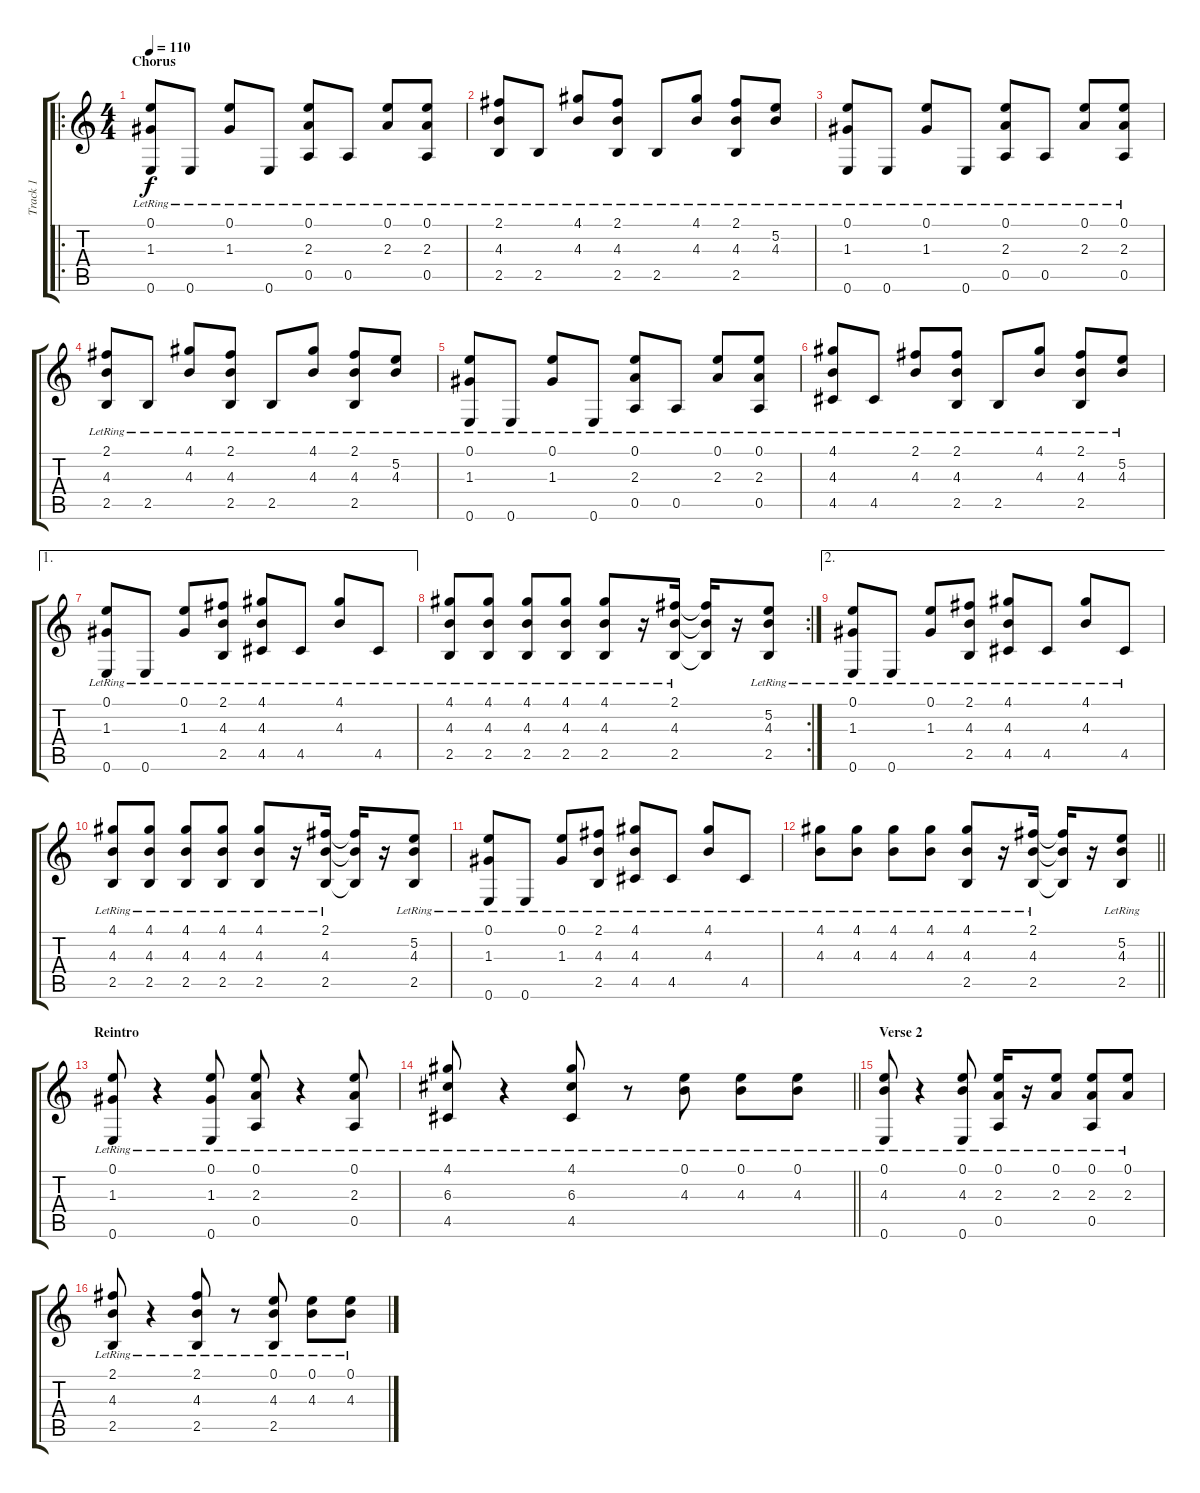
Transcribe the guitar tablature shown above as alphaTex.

\track ("Track 1" "Track 1") {instrument acousticguitarnylon}
\staff {score tabs}
\tuning (E4 B3 G3 D3 A2 E2) {hide}
\ro
\ts (4 4)
\section ("" "Chorus")
\tempo 110
\clef g2
\ks c
(0.1{lr} 1.3{lr} 0.6{lr}).8{dy f} 0.6{lr}.8 (0.1{lr} 1.3{lr}).8 0.6{lr}.8 (0.1{lr} 2.3{lr} 0.5{lr}).8 0.5{lr}.8 (0.1{lr} 2.3{lr}).8 (0.1{lr} 2.3{lr} 0.5{lr}).8 |
(2.1{lr} 4.3{lr} 2.5{lr}).8 2.5{lr}.8 (4.1{lr} 4.3{lr}).8 (2.1{lr} 4.3{lr} 2.5{lr}).8 2.5{lr}.8 (4.1{lr} 4.3{lr}).8 (2.1{lr} 4.3{lr} 2.5{lr}).8 (5.2{lr} 4.3{lr}).8 |
(0.1{lr} 1.3{lr} 0.6{lr}).8 0.6{lr}.8 (0.1{lr} 1.3{lr}).8 0.6{lr}.8 (0.1{lr} 2.3{lr} 0.5{lr}).8 0.5{lr}.8 (0.1{lr} 2.3{lr}).8 (0.1{lr} 2.3{lr} 0.5{lr}).8 |
(2.1{lr} 4.3{lr} 2.5{lr}).8 2.5{lr}.8 (4.1{lr} 4.3{lr}).8 (2.1{lr} 4.3{lr} 2.5{lr}).8 2.5{lr}.8 (4.1{lr} 4.3{lr}).8 (2.1{lr} 4.3{lr} 2.5{lr}).8 (5.2{lr} 4.3{lr}).8 |
(0.1{lr} 1.3{lr} 0.6{lr}).8 0.6{lr}.8 (0.1{lr} 1.3{lr}).8 0.6{lr}.8 (0.1{lr} 2.3{lr} 0.5{lr}).8 0.5{lr}.8 (0.1{lr} 2.3{lr}).8 (0.1{lr} 2.3{lr} 0.5{lr}).8 |
(4.1{lr} 4.3{lr} 4.5{lr}).8 4.5{lr}.8 (2.1{lr} 4.3{lr}).8 (2.1{lr} 4.3{lr} 2.5{lr}).8 2.5{lr}.8 (4.1{lr} 4.3{lr}).8 (2.1{lr} 4.3{lr} 2.5{lr}).8 (5.2{lr} 4.3{lr}).8 |
\ae 1
(0.1{lr} 1.3{lr} 0.6{lr}).8 0.6{lr}.8 (0.1{lr} 1.3{lr}).8 (2.1{lr} 4.3{lr} 2.5{lr}).8 (4.1{lr} 4.3{lr} 4.5{lr}).8 4.5{lr}.8 (4.1{lr} 4.3{lr}).8 4.5{lr}.8 |
\rc 2
(4.1{lr} 4.3{lr} 2.5{lr}).8 (4.1{lr} 4.3{lr} 2.5{lr}).8 (4.1{lr} 4.3{lr} 2.5{lr}).8 (4.1{lr} 4.3{lr} 2.5{lr}).8 (4.1{lr} 4.3{lr} 2.5{lr}).8 r.16 (2.1{lr} 4.3{lr} 2.5{lr}).16 (2.1{t} 4.3{t} 2.5{t}).16 r.16 (5.2{lr} 4.3{lr} 2.5{lr}).8 |
\ae 2
(0.1{lr} 1.3{lr} 0.6{lr}).8 0.6{lr}.8 (0.1{lr} 1.3{lr}).8 (2.1{lr} 4.3{lr} 2.5{lr}).8 (4.1{lr} 4.3{lr} 4.5{lr}).8 4.5{lr}.8 (4.1{lr} 4.3{lr}).8 4.5{lr}.8 |
(4.1{lr} 4.3{lr} 2.5{lr}).8 (4.1{lr} 4.3{lr} 2.5{lr}).8 (4.1{lr} 4.3{lr} 2.5{lr}).8 (4.1{lr} 4.3{lr} 2.5{lr}).8 (4.1{lr} 4.3{lr} 2.5{lr}).8 r.16 (2.1{lr} 4.3{lr} 2.5{lr}).16 (2.1{t} 4.3{t} 2.5{t}).16 r.16 (5.2{lr} 4.3{lr} 2.5{lr}).8 |
(0.1{lr} 1.3{lr} 0.6{lr}).8 0.6{lr}.8 (0.1{lr} 1.3{lr}).8 (2.1{lr} 4.3{lr} 2.5{lr}).8 (4.1{lr} 4.3{lr} 4.5{lr}).8 4.5{lr}.8 (4.1{lr} 4.3{lr}).8 4.5{lr}.8 |
\barLineRight lightlight
(4.1{lr} 4.3{lr}).8 (4.1{lr} 4.3{lr}).8 (4.1{lr} 4.3{lr}).8 (4.1{lr} 4.3{lr}).8 (4.1{lr} 4.3{lr} 2.5{lr}).8 r.16 (2.1{lr} 4.3{lr} 2.5{lr}).16 (2.1{t} 4.3{t} 2.5{t}).16 r.16 (5.2{lr} 4.3{lr} 2.5{lr}).8 |
\section ("" "Reintro")
(0.1{lr} 1.3{lr} 0.6{lr}).8 r.4 (0.1{lr} 1.3{lr} 0.6{lr}).8 (0.1{lr} 2.3{lr} 0.5{lr}).8 r.4 (0.1{lr} 2.3{lr} 0.5{lr}).8 |
\barLineRight lightlight
(4.1{lr} 6.3{lr} 4.5{lr}).8 r.4 (4.1{lr} 6.3{lr} 4.5{lr}).8 r.8 (0.1{lr} 4.3{lr}).8 (0.1{lr} 4.3{lr}).8 (0.1{lr} 4.3{lr}).8 |
\section ("" "Verse 2")
(0.1{lr} 4.3{lr} 0.6{lr}).8 r.4 (0.1{lr} 4.3{lr} 0.6{lr}).8 (0.1{lr} 2.3{lr} 0.5{lr}).16 r.16 (0.1{lr} 2.3{lr}).8 (0.1{lr} 2.3{lr} 0.5{lr}).8 (0.1{lr} 2.3{lr}).8 |
(2.1{lr} 4.3{lr} 2.5{lr}).8 r.4 (2.1{lr} 4.3{lr} 2.5{lr}).8 r.8 (0.1{lr} 4.3{lr} 2.5{lr}).8 (0.1{lr} 4.3{lr}).8 (0.1{lr} 4.3{lr}).8
